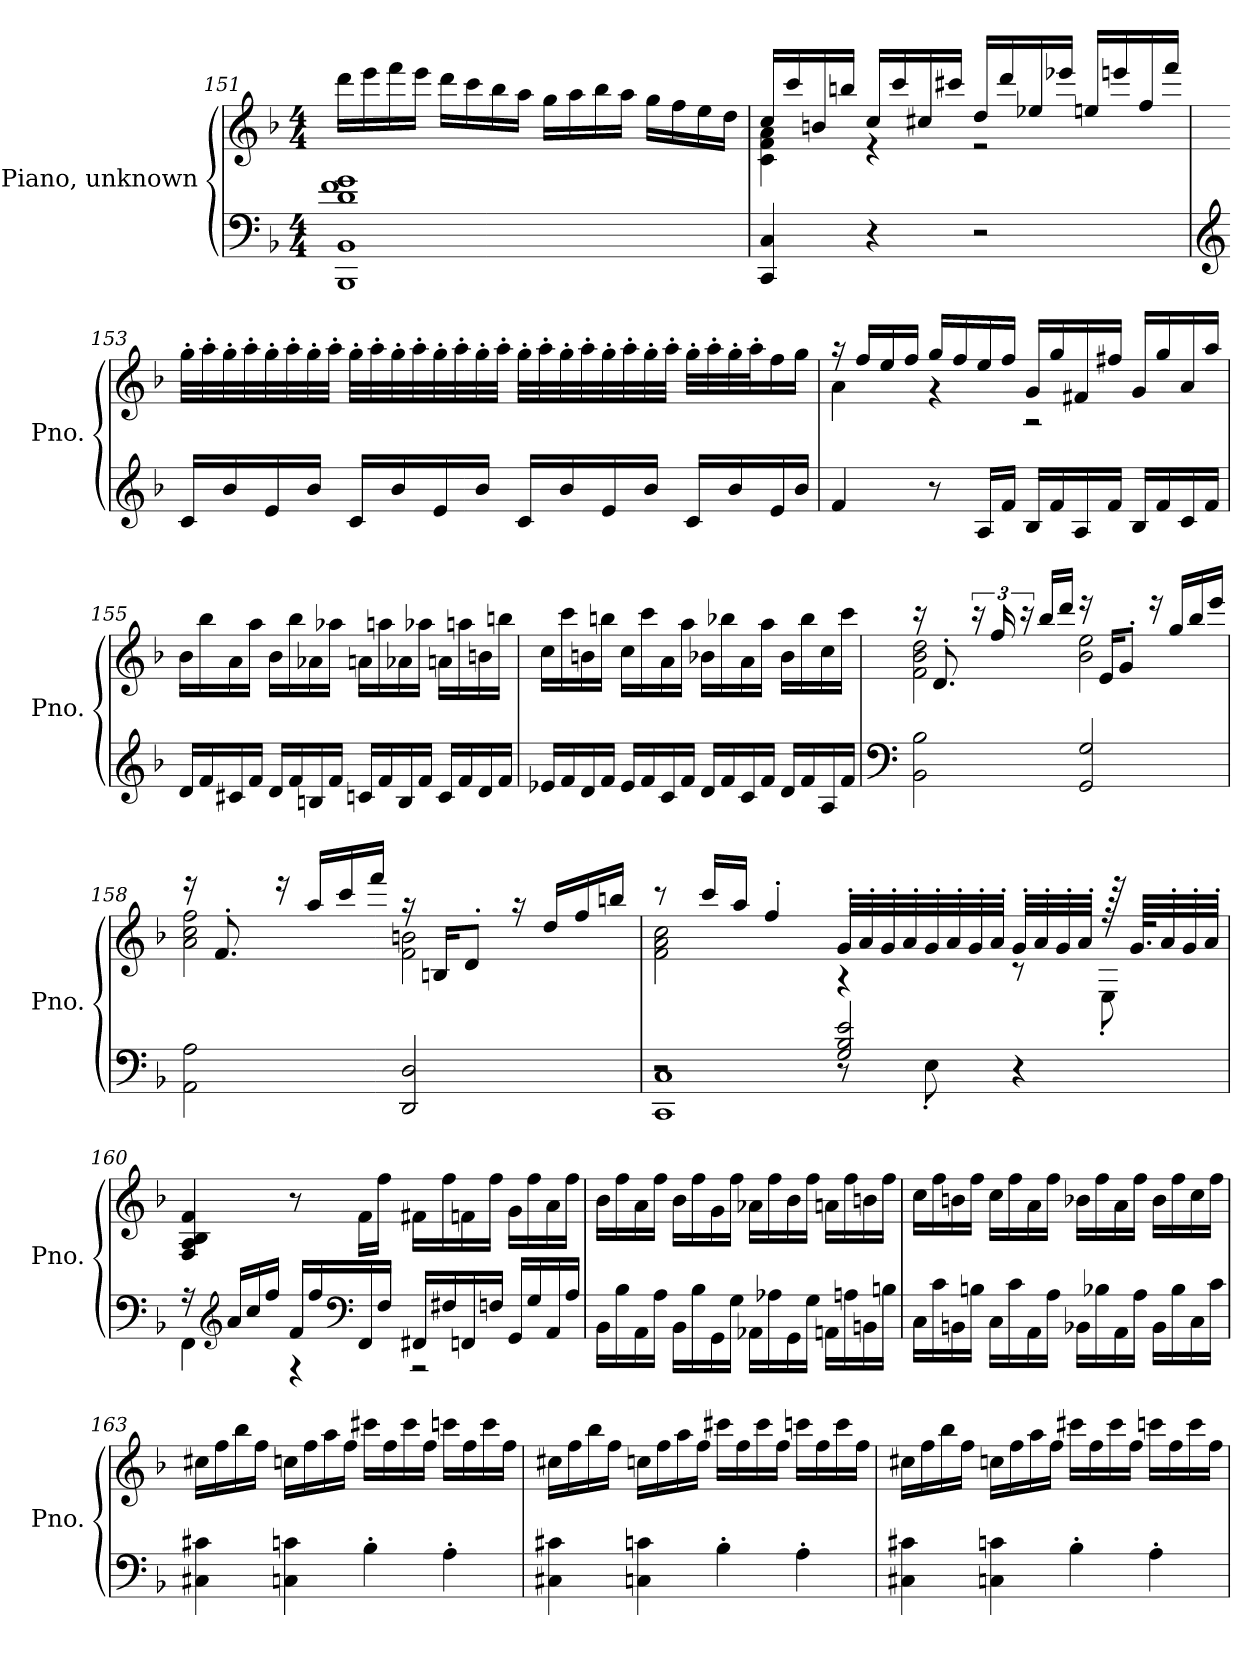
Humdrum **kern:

**kern	**kern
*part1	*part1
*staff2	*staff1
*I"Piano, unknown	*
*I'Pno.	*
!!LO:LB:g=z
*clefF4	*clefG2
*k[b-]	*k[b-]
*M4/4	*M4/4
=151	=151
1BBB- 1BB- 1d 1f 1g	16ddd\LL
.	16eee\
.	16fff\
.	16eee\JJ
.	16ddd\LL
.	16ccc\
.	16bb-\
.	16aa\JJ
.	16gg\LL
.	16aa\
.	16bb-\
.	16aa\JJ
.	16gg\LL
.	16ff\
.	16ee\
.	16dd\JJ
=152	=152
*	*^
4CC/ 4C/	16cc/LL	4c\ 4f\ 4a\
.	16ccc/	.
.	16bn/	.
.	16bbn/JJ	.
4r	16cc/LL	4r
.	16ccc/	.
.	16cc#X/	.
.	16ccc#X/JJ	.
2r	16dd/LL	2r
.	16ddd/	.
.	16ee-X/	.
.	16eee-X/JJ	.
.	16een/LL	.
.	16eeen/	.
.	16ff/	.
.	16fff/JJ	.
*	*v	*v
!!LO:LB:g=z
=153	=153
*clefG2	*
16c/LL	32gg'\LLL
.	32aa'\
16b-/	32gg'\
.	32aa'\
16e/	32gg'\
.	32aa'\
16b-/JJ	32gg'\
.	32aa'\JJJ
16c/LL	32gg'\LLL
.	32aa'\
16b-/	32gg'\
.	32aa'\
16e/	32gg'\
.	32aa'\
16b-/JJ	32gg'\
.	32aa'\JJJ
16c/LL	32gg'\LLL
.	32aa'\
16b-/	32gg'\
.	32aa'\
16e/	32gg'\
.	32aa'\
16b-/JJ	32gg'\
.	32aa'\JJJ
16c/LL	32gg'\LLL
.	32aa'\
16b-/	32gg'\
.	32aa'\J
16e/	16ff\
16b-/JJ	16gg\JJ
=154	=154
*	*^
4f/	16r	4a\
.	16ff/LL	.
.	16ee/	.
.	16ff/JJ	.
8r	16gg/LL	4r
.	16ff/	.
16A/LL	16ee/	.
16f/JJ	16ff/JJ	.
16B-/LL	16g/LL	2r
16f/	16gg/	.
16A/	16f#X/	.
16f/JJ	16ff#X/JJ	.
16B-/LL	16g/LL	.
16f/	16gg/	.
16c/	16a/	.
16f/JJ	16aa/JJ	.
*	*v	*v
!!LO:LB:g=z
=155	=155
16d/LL	16b-\LL
16f/	16bb-\
16c#X/	16a\
16f/JJ	16aa\JJ
16d/LL	16b-\LL
16f/	16bb-\
16Bn/	16a-X\
16f/JJ	16aa-X\JJ
16cn/LL	16an\LL
16f/	16aan\
16B/	16a-X\
16f/JJ	16aa-X\JJ
16c/LL	16an\LL
16f/	16aan\
16d/	16bn\
16f/JJ	16bbn\JJ
=156	=156
16e-X/LL	16cc\LL
16f/	16ccc\
16d/	16bn\
16f/JJ	16bbn\JJ
16e-/LL	16cc\LL
16f/	16ccc\
16c/	16a\
16f/JJ	16aa\JJ
16d/LL	16b-X\LL
16f/	16bb-X\
16c/	16a\
16f/JJ	16aa\JJ
16d/LL	16b-\LL
16f/	16bb-\
16A/	16cc\
16f/JJ	16ccc\JJ
!!LO:LB:g=z
=157	=157
*clefF4	*
*	*^
2BB-\ 2B-\	16r	2f\ 2b-\ 2dd\
.	8.d'/	.
.	24r	.
.	24ff/	.
.	24r	.
.	16bb-/LL	.
.	16ddd/JJ	.
2GG/ 2G/	16r	2b-\ 2ee\
.	16e/KL	.
.	8g'/J	.
.	16r	.
.	16gg/LL	.
.	16bb-/	.
.	16eee/JJ	.
=158	=158	=158
2AA\ 2A\	16r	2a\ 2cc\ 2ff\
.	8.f'/	.
.	16r	.
.	16aa/LL	.
.	16ccc/	.
.	16fff/JJ	.
2DD/ 2D/	16r	2f\ 2bn\
.	16Bn/KL	.
.	8d'/J	.
.	16r	.
.	16dd/LL	.
.	16ff/	.
.	16bbn/JJ	.
!!LO:LB:g=z	!!
=159	=159	=159
*^	*	*
*	*^	*	*
2r	2r	1CC 1C	8r	2f\ 2a\ 2cc\
.	.	.	16ccc/LL	.
.	.	.	16aa/JJ	.
.	.	.	4ff'/	.
2G/ 2B-/ 2e/	8r	.	32g'/LLL	4r
.	.	.	32a'/	.
.	.	.	32g'/	.
.	.	.	32a'/	.
.	8E'\	.	32g'/	.
.	.	.	32a'/	.
.	.	.	32g'/	.
.	.	.	32a'/JJJ	.
.	4r	.	32g'/LLL	8r
.	.	.	32a'/	.
.	.	.	32g'/	.
.	.	.	32a'/JJJ	.
.	.	.	128r	8E'\
.	.	.	64.g/KLLL	.
.	.	.	32a'/	.
.	.	.	32g'/	.
.	.	.	32a'/JJJ	.
*	*v	*v	*	*
*	*	*v	*v
=160	=160	=160
16r	4FF\	4F/ 4A/ 4B-/ 4f/
*clefG2	*	*
16a/LL	.	.
16cc/	.	.
16ff/JJ	.	.
16f/LL	4r	8r
16ff/	.	.
*clefF4	*	*
16FF/	.	16f\LL
16F/JJ	.	16ff\JJ
16FF#X/LL	2r	16f#X\LL
16F#X/	.	16ff\
16FFn/	.	16fn\
16Fn/JJ	.	16ff\JJ
16GG/LL	.	16g\LL
16G/	.	16ff\
16AA/	.	16a\
16A/JJ	.	16ff\JJ
*v	*v	*
!!LO:PB:g=z
=161	=161
16BB-\LL	16b-\LL
16B-\	16ff\
16AA\	16a\
16A\JJ	16ff\JJ
16BB-\LL	16b-\LL
16B-\	16ff\
16GG\	16g\
16G\JJ	16ff\JJ
16AA-X\LL	16a-X\LL
16A-X\	16ff\
16GG\	16b-\
16G\JJ	16ff\JJ
16AAn\LL	16an\LL
16An\	16ff\
16BBn\	16bn\
16Bn\JJ	16ff\JJ
=162	=162
16C\LL	16cc\LL
16c\	16ff\
16BBn\	16bn\
16Bn\JJ	16ff\JJ
16C\LL	16cc\LL
16c\	16ff\
16AA\	16a\
16A\JJ	16ff\JJ
16BB-X\LL	16b-X\LL
16B-X\	16ff\
16AA\	16a\
16A\JJ	16ff\JJ
16BB-\LL	16b-\LL
16B-\	16ff\
16C\	16cc\
16c\JJ	16ff\JJ
!!LO:LB:g=z
=163	=163
4C#X\ 4c#X\	16cc#X\LL
.	16ff\
.	16bb-\
.	16ff\JJ
4Cn\ 4cn\	16ccn\LL
.	16ff\
.	16aa\
.	16ff\JJ
4B-'\	16ccc#X\LL
.	16ff\
.	16ccc#\
.	16ff\JJ
4A'\	16cccn\LL
.	16ff\
.	16ccc\
.	16ff\JJ
=164	=164
4C#X\ 4c#X\	16cc#X\LL
.	16ff\
.	16bb-\
.	16ff\JJ
4Cn\ 4cn\	16ccn\LL
.	16ff\
.	16aa\
.	16ff\JJ
4B-'\	16ccc#X\LL
.	16ff\
.	16ccc#\
.	16ff\JJ
4A'\	16cccn\LL
.	16ff\
.	16ccc\
.	16ff\JJ
!!LO:LB:g=z
=165	=165
4C#X\ 4c#X\	16cc#X\LL
.	16ff\
.	16bb-\
.	16ff\JJ
4Cn\ 4cn\	16ccn\LL
.	16ff\
.	16aa\
.	16ff\JJ
4B-'\	16ccc#X\LL
.	16ff\
.	16ccc#\
.	16ff\JJ
4A'\	16cccn\LL
.	16ff\
.	16ccc\
.	16ff\JJ
=	=
*-	*-
